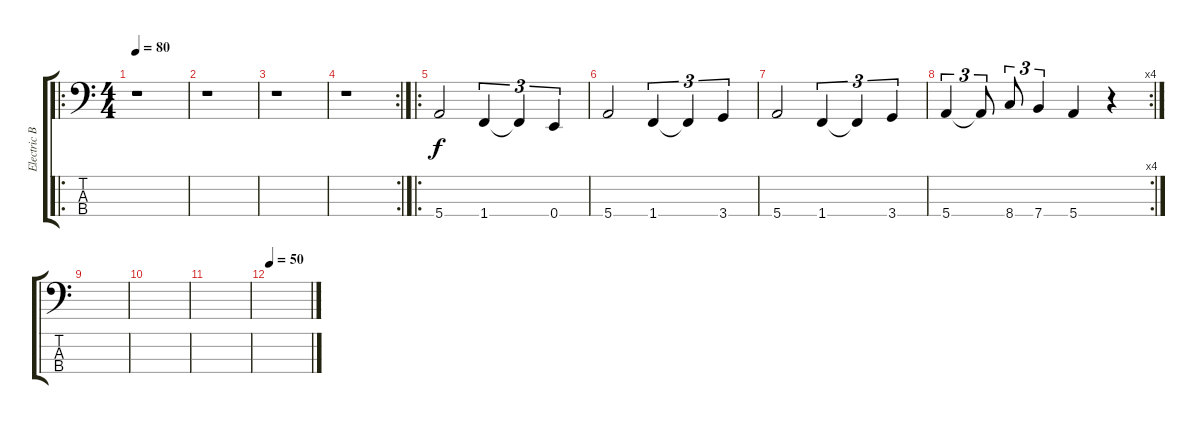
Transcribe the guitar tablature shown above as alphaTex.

\track ("Electric Bass" "Electric B") {instrument electricbassfinger}
\staff {score tabs}
\tuning (G2 D2 A1 E1) {hide}
\ro
\ts (4 4)
\tempo 80
\clef f4
\ks c
r.1{dy f instrument electricbassfinger} |
r.1 |
r.1 |
\rc 2
r.1 |
\ro
5.4.2 1.4.4{tu (3 2)} 1.4{t}.4{tu (3 2)} 0.4.4{tu (3 2)} |
5.4.2 1.4.4{tu (3 2)} 1.4{t}.4{tu (3 2)} 3.4.4{tu (3 2)} |
5.4.2 1.4.4{tu (3 2)} 1.4{t}.4{tu (3 2)} 3.4.4{tu (3 2)} |
\rc 4
5.4.4{tu (3 2)} 5.4{t}.8{tu (3 2)} 8.4.8{tu (3 2)} 7.4.4{tu (3 2)} 5.4.4 r.4 |
|
|
|
\tempo 50
